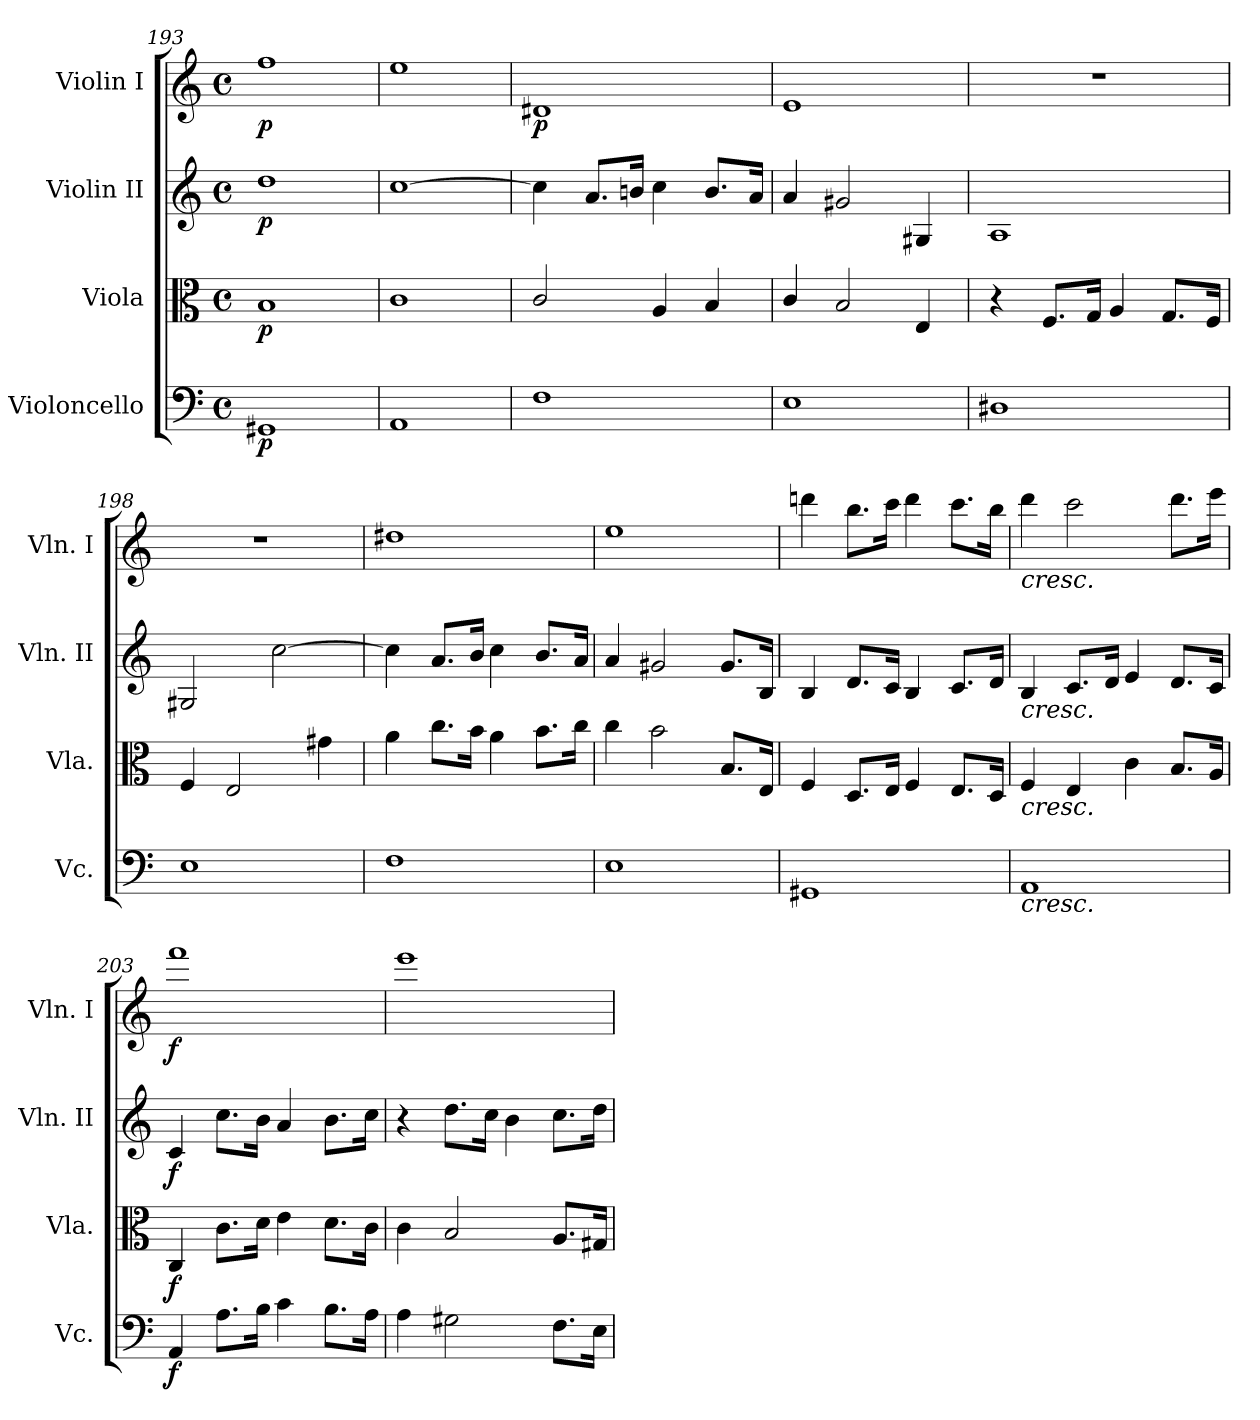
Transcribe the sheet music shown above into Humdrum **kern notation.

**kern	**dynam	**kern	**dynam	**kern	**dynam	**kern	**dynam
*part4	*part4	*part3	*part3	*part2	*part2	*part1	*part1
*staff4	*staff4	*staff3	*staff3	*staff2	*staff2	*staff1	*staff1
*I"Violoncello	*	*I"Viola	*	*I"Violin II	*	*I"Violin I	*
*I'Vc.	*	*I'Vla.	*	*I'Vln. II	*	*I'Vln. I	*
*clefF4	*	*clefC3	*	*clefG2	*	*clefG2	*
*k[]	*	*k[]	*	*k[]	*	*k[]	*
*M4/4	*	*M4/4	*	*M4/4	*	*M4/4	*
*met(c)	*	*met(c)	*	*met(c)	*	*met(c)	*
=193	=193	=193	=193	=193	=193	=193	=193
!	!LO:DY:b	!	!LO:DY:b	!	!LO:DY:b	!	!LO:DY:b
1GG#X	p	1B	p	1dd	p	1ff	p
=194	=194	=194	=194	=194	=194	=194	=194
1AA	.	1c	.	[1cc	.	1ee	.
=195	=195	=195	=195	=195	=195	=195	=195
!	!	!	!	!	!	!	!LO:DY:b
1F	.	2c/	.	4cc\]	.	1d#X	p
.	.	.	.	8.a/L	.	.	.
.	.	.	.	16bn/Jk	.	.	.
.	.	4A/	.	4cc\	.	.	.
.	.	4B/	.	8.b/L	.	.	.
.	.	.	.	16a/Jk	.	.	.
=196	=196	=196	=196	=196	=196	=196	=196
1E	.	4c/	.	4a/	.	1e	.
.	.	2B/	.	2g#X/	.	.	.
.	.	4E/	.	4G#X/	.	.	.
=197	=197	=197	=197	=197	=197	=197	=197
1D#X	.	4r	.	1A	.	1r	.
.	.	8.F/L	.	.	.	.	.
.	.	16G/Jk	.	.	.	.	.
.	.	4A/	.	.	.	.	.
.	.	8.G/L	.	.	.	.	.
.	.	16F/Jk	.	.	.	.	.
=198	=198	=198	=198	=198	=198	=198	=198
1E	.	4F/	.	2G#X/	.	1r	.
.	.	2E/	.	.	.	.	.
.	.	.	.	[2cc\	.	.	.
.	.	4g#X\	.	.	.	.	.
=199	=199	=199	=199	=199	=199	=199	=199
1F	.	4a\	.	4cc\]	.	1dd#X	.
.	.	8.cc\L	.	8.a/L	.	.	.
.	.	16b\Jk	.	16b/Jk	.	.	.
.	.	4a\	.	4cc\	.	.	.
.	.	8.b\L	.	8.b/L	.	.	.
.	.	16cc\Jk	.	16a/Jk	.	.	.
=200	=200	=200	=200	=200	=200	=200	=200
1E	.	4cc\	.	4a/	.	1ee	.
.	.	2b\	.	2g#X/	.	.	.
.	.	8.B/L	.	8.g#/L	.	.	.
.	.	16E/Jk	.	16B/Jk	.	.	.
=201	=201	=201	=201	=201	=201	=201	=201
1GG#X	.	4F/	.	4B/	.	4dddn\	.
.	.	8.D/L	.	8.d/L	.	8.bb\L	.
.	.	16E/Jk	.	16c/Jk	.	16ccc\Jk	.
.	.	4F/	.	4B/	.	4ddd\	.
.	.	8.E/L	.	8.c/L	.	8.ccc\L	.
.	.	16D/Jk	.	16d/Jk	.	16bb\Jk	.
=202	=202	=202	=202	=202	=202	=202	=202
!	!	!	!	!	!	!LO:TX:b:i:t=cresc.	!
!	!	!	!	!LO:TX:b:i:t=cresc.	!	!	!
!	!	!LO:TX:b:i:t=cresc.	!	!	!	!	!
!LO:TX:b:i:t=cresc.	!	!	!	!	!	!	!
1AA	.	4F/	.	4B/	.	4ddd\	.
.	.	4E/	.	8.c/L	.	2ccc\	.
.	.	.	.	16d/Jk	.	.	.
.	.	4c\	.	4e/	.	.	.
.	.	8.B/L	.	8.d/L	.	8.ddd\L	.
.	.	16A/Jk	.	16c/Jk	.	16eee\Jk	.
=203	=203	=203	=203	=203	=203	=203	=203
!	!LO:DY:b	!	!LO:DY:b	!	!LO:DY:b	!	!LO:DY:b
4AA/	f	4C/	f	4c/	f	1fff	f
8.A\L	.	8.c\L	.	8.cc\L	.	.	.
16B\Jk	.	16d\Jk	.	16b\Jk	.	.	.
4c\	.	4e\	.	4a/	.	.	.
8.B\L	.	8.d\L	.	8.b\L	.	.	.
16A\Jk	.	16c\Jk	.	16cc\Jk	.	.	.
=204	=204	=204	=204	=204	=204	=204	=204
4A\	.	4c\	.	4r	.	1eee	.
2G#X\	.	2B/	.	8.dd\L	.	.	.
.	.	.	.	16cc\Jk	.	.	.
.	.	.	.	4b\	.	.	.
8.F\L	.	8.A/L	.	8.cc\L	.	.	.
16E\Jk	.	16G#X/Jk	.	16dd\Jk	.	.	.
=	=	=	=	=	=	=	=
*-	*-	*-	*-	*-	*-	*-	*-
